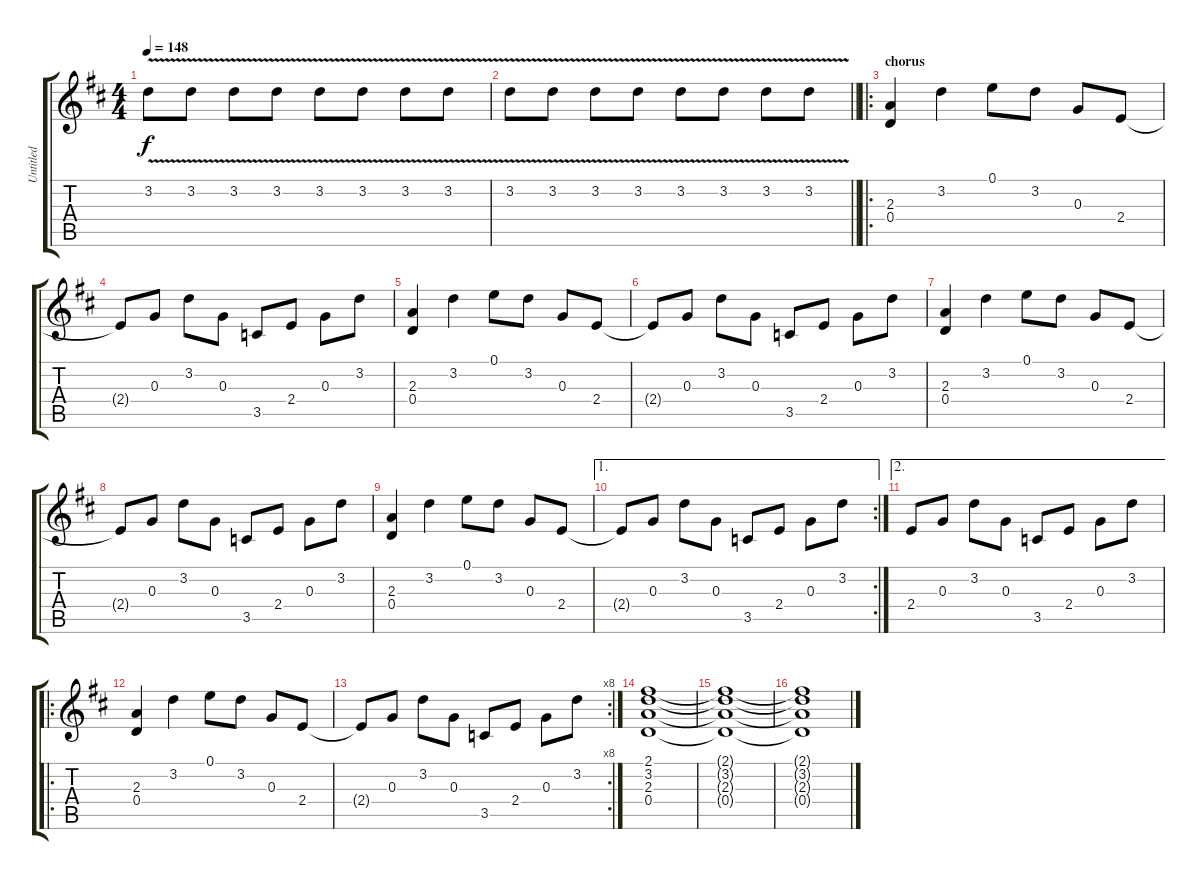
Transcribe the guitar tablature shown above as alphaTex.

\track ("Untitled" "Untitled") {instrument distortionguitar}
\staff {score tabs}
\tuning (E4 B3 G3 D3 A2 E2) {hide}
\ts (4 4)
\tempo 148
\clef g2
\ks d
3.2{v}.8{dy f} 3.2{v}.8 3.2{v}.8 3.2{v}.8 3.2{v}.8 3.2{v}.8 3.2{v}.8 3.2{v}.8 |
\barLineRight lightlight
3.2{v}.8 3.2{v}.8 3.2{v}.8 3.2{v}.8 3.2{v}.8 3.2{v}.8 3.2{v}.8 3.2{v}.8 |
\ro
\section ("" "chorus")
(2.3 0.4).4 3.2.4 0.1.8 3.2.8 0.3.8 2.4.8 |
2.4{t}.8 0.3.8 3.2.8 0.3.8 3.5.8 2.4.8 0.3.8 3.2.8 |
(2.3 0.4).4 3.2.4 0.1.8 3.2.8 0.3.8 2.4.8 |
2.4{t}.8 0.3.8 3.2.8 0.3.8 3.5.8 2.4.8 0.3.8 3.2.8 |
(2.3 0.4).4 3.2.4 0.1.8 3.2.8 0.3.8 2.4.8 |
2.4{t}.8 0.3.8 3.2.8 0.3.8 3.5.8 2.4.8 0.3.8 3.2.8 |
(2.3 0.4).4 3.2.4 0.1.8 3.2.8 0.3.8 2.4.8 |
\ae 1
\rc 2
2.4{t}.8 0.3.8 3.2.8 0.3.8 3.5.8 2.4.8 0.3.8 3.2.8 |
\ae 2
2.4.8 0.3.8 3.2.8 0.3.8 3.5.8 2.4.8 0.3.8 3.2.8 |
\ro
(2.3 0.4).4 3.2.4 0.1.8 3.2.8 0.3.8 2.4.8 |
\rc 8
2.4{t}.8 0.3.8 3.2.8 0.3.8 3.5.8 2.4.8 0.3.8 3.2.8 |
(2.1 3.2 2.3 0.4).1 |
(2.1{t} 3.2{t} 2.3{t} 0.4{t}).1 |
(2.1{t} 3.2{t} 2.3{t} 0.4{t}).1
